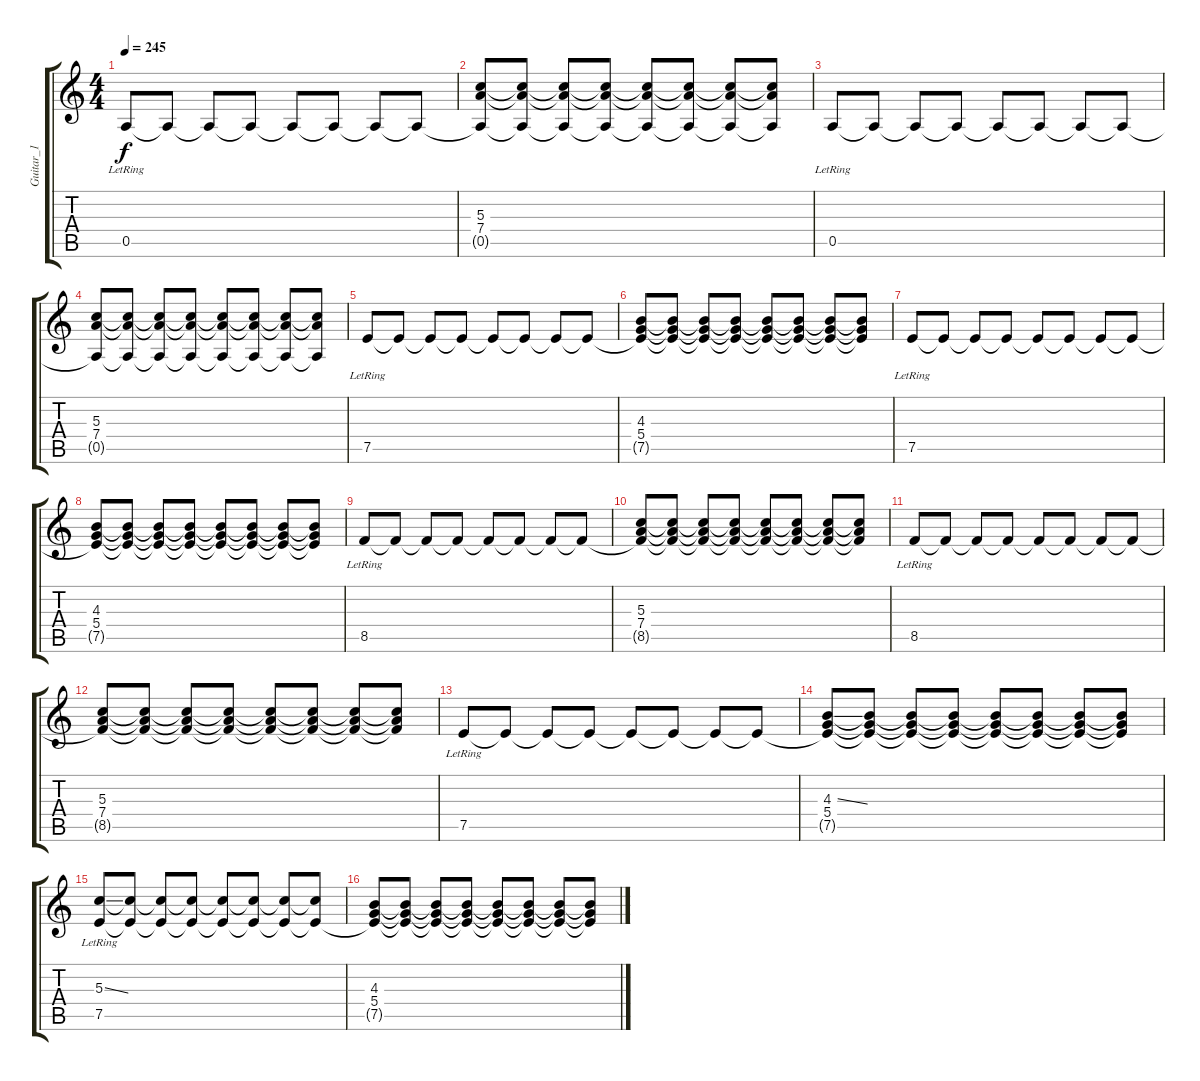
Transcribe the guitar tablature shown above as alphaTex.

\track ("Guitar_1" "Guitar_1") {instrument electricguitarjazz}
\staff {score tabs}
\tuning (E4 B3 G3 D3 A2 E2) {hide}
\ts (4 4)
\tempo 245
\clef g2
\ks c
0.5{lr}.8{dy f} 0.5{t}.8 0.5{t}.8 0.5{t}.8 0.5{t}.8 0.5{t}.8 0.5{t}.8 0.5{t}.8 |
(5.3 7.4 0.5{t}).8 (5.3{t} 7.4{t} 0.5{t}).8 (5.3{t} 7.4{t} 0.5{t}).8 (5.3{t} 7.4{t} 0.5{t}).8 (5.3{t} 7.4{t} 0.5{t}).8 (5.3{t} 7.4{t} 0.5{t}).8 (5.3{t} 7.4{t} 0.5{t}).8 (5.3{t} 7.4{t} 0.5{t}).8 |
0.5{lr}.8 0.5{t}.8 0.5{t}.8 0.5{t}.8 0.5{t}.8 0.5{t}.8 0.5{t}.8 0.5{t}.8 |
(5.3 7.4 0.5{t}).8 (5.3{t} 7.4{t} 0.5{t}).8 (5.3{t} 7.4{t} 0.5{t}).8 (5.3{t} 7.4{t} 0.5{t}).8 (5.3{t} 7.4{t} 0.5{t}).8 (5.3{t} 7.4{t} 0.5{t}).8 (5.3{t} 7.4{t} 0.5{t}).8 (5.3{t} 7.4{t} 0.5{t}).8 |
7.5{lr}.8 7.5{t}.8 7.5{t}.8 7.5{t}.8 7.5{t}.8 7.5{t}.8 7.5{t}.8 7.5{t}.8 |
(4.3 5.4 7.5{t}).8 (4.3{t} 5.4{t} 7.5{t}).8 (4.3{t} 5.4{t} 7.5{t}).8 (4.3{t} 5.4{t} 7.5{t}).8 (4.3{t} 5.4{t} 7.5{t}).8 (4.3{t} 5.4{t} 7.5{t}).8 (4.3{t} 5.4{t} 7.5{t}).8 (4.3{t} 5.4{t} 7.5{t}).8 |
7.5{lr}.8 7.5{t}.8 7.5{t}.8 7.5{t}.8 7.5{t}.8 7.5{t}.8 7.5{t}.8 7.5{t}.8 |
(4.3 5.4 7.5{t}).8 (4.3{t} 5.4{t} 7.5{t}).8 (4.3{t} 5.4{t} 7.5{t}).8 (4.3{t} 5.4{t} 7.5{t}).8 (4.3{t} 5.4{t} 7.5{t}).8 (4.3{t} 5.4{t} 7.5{t}).8 (4.3{t} 5.4{t} 7.5{t}).8 (4.3{t} 5.4{t} 7.5{t}).8 |
8.5{lr}.8 8.5{t}.8 8.5{t}.8 8.5{t}.8 8.5{t}.8 8.5{t}.8 8.5{t}.8 8.5{t}.8 |
(5.3 7.4 8.5{t}).8 (5.3{t} 7.4{t} 8.5{t}).8 (5.3{t} 7.4{t} 8.5{t}).8 (5.3{t} 7.4{t} 8.5{t}).8 (5.3{t} 7.4{t} 8.5{t}).8 (5.3{t} 7.4{t} 8.5{t}).8 (5.3{t} 7.4{t} 8.5{t}).8 (5.3{t} 7.4{t} 8.5{t}).8 |
8.5{lr}.8 8.5{t}.8 8.5{t}.8 8.5{t}.8 8.5{t}.8 8.5{t}.8 8.5{t}.8 8.5{t}.8 |
(5.3 7.4 8.5{t}).8 (5.3{t} 7.4{t} 8.5{t}).8 (5.3{t} 7.4{t} 8.5{t}).8 (5.3{t} 7.4{t} 8.5{t}).8 (5.3{t} 7.4{t} 8.5{t}).8 (5.3{t} 7.4{t} 8.5{t}).8 (5.3{t} 7.4{t} 8.5{t}).8 (5.3{t} 7.4{t} 8.5{t}).8 |
7.5{lr}.8 7.5{t}.8 7.5{t}.8 7.5{t}.8 7.5{t}.8 7.5{t}.8 7.5{t}.8 7.5{t}.8 |
(4.3{ss} 5.4 7.5{t}).8 (4.3{t} 5.4{t} 7.5{t}).8 (4.3{t} 5.4{t} 7.5{t}).8 (4.3{t} 5.4{t} 7.5{t}).8 (4.3{t} 5.4{t} 7.5{t}).8 (4.3{t} 5.4{t} 7.5{t}).8 (4.3{t} 5.4{t} 7.5{t}).8 (4.3{t} 5.4{t} 7.5{t}).8 |
(5.3{ss} 7.5{lr}).8 (5.3{t} 7.5{t}).8 (5.3{t} 7.5{t}).8 (5.3{t} 7.5{t}).8 (5.3{t} 7.5{t}).8 (5.3{t} 7.5{t}).8 (5.3{t} 7.5{t}).8 (5.3{t} 7.5{t}).8 |
(4.3 5.4 7.5{t}).8 (4.3{t} 5.4{t} 7.5{t}).8 (4.3{t} 5.4{t} 7.5{t}).8 (4.3{t} 5.4{t} 7.5{t}).8 (4.3{t} 5.4{t} 7.5{t}).8 (4.3{t} 5.4{t} 7.5{t}).8 (4.3{t} 5.4{t} 7.5{t}).8 (4.3{t} 5.4{t} 7.5{t}).8
